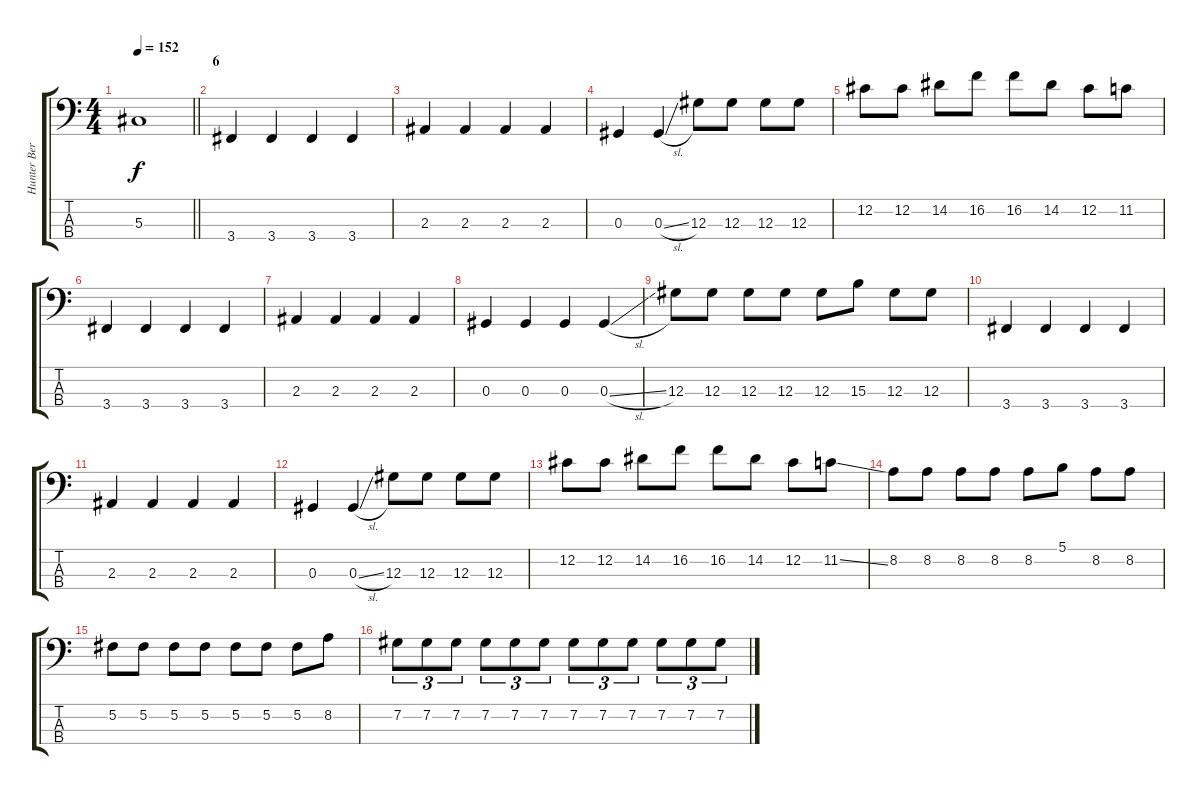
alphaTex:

\track ("Hunter Bergan" "Hunter Ber") {instrument electricbassfinger}
\staff {score tabs}
\tuning (Gb2 Db2 Ab1 Eb1) {hide}
\ts (4 4)
\tempo 152
\clef f4
\barLineRight lightlight
\ks c
5.3.1{dy f} |
\section ("" "6")
3.4.4 3.4.4 3.4.4 3.4.4 |
2.3.4 2.3.4 2.3.4 2.3.4 |
0.3.4 0.3{sl}.4 12.3.8 12.3.8 12.3.8 12.3.8 |
12.2.8 12.2.8 14.2.8 16.2.8 16.2.8 14.2.8 12.2.8 11.2.8 |
3.4.4 3.4.4 3.4.4 3.4.4 |
2.3.4 2.3.4 2.3.4 2.3.4 |
0.3.4 0.3.4 0.3.4 0.3{sl}.4 |
12.3.8 12.3.8 12.3.8 12.3.8 12.3.8 15.3.8 12.3.8 12.3.8 |
3.4.4 3.4.4 3.4.4 3.4.4 |
2.3.4 2.3.4 2.3.4 2.3.4 |
0.3.4 0.3{sl}.4 12.3.8 12.3.8 12.3.8 12.3.8 |
12.2.8 12.2.8 14.2.8 16.2.8 16.2.8 14.2.8 12.2.8 11.2{ss}.8 |
8.2.8 8.2.8 8.2.8 8.2.8 8.2.8 5.1.8 8.2.8 8.2.8 |
5.2.8 5.2.8 5.2.8 5.2.8 5.2.8 5.2.8 5.2.8 8.2.8 |
7.2.8{tu (3 2)} 7.2.8{tu (3 2)} 7.2.8{tu (3 2)} 7.2.8{tu (3 2)} 7.2.8{tu (3 2)} 7.2.8{tu (3 2)} 7.2.8{tu (3 2)} 7.2.8{tu (3 2)} 7.2.8{tu (3 2)} 7.2.8{tu (3 2)} 7.2.8{tu (3 2)} 7.2.8{tu (3 2)}
